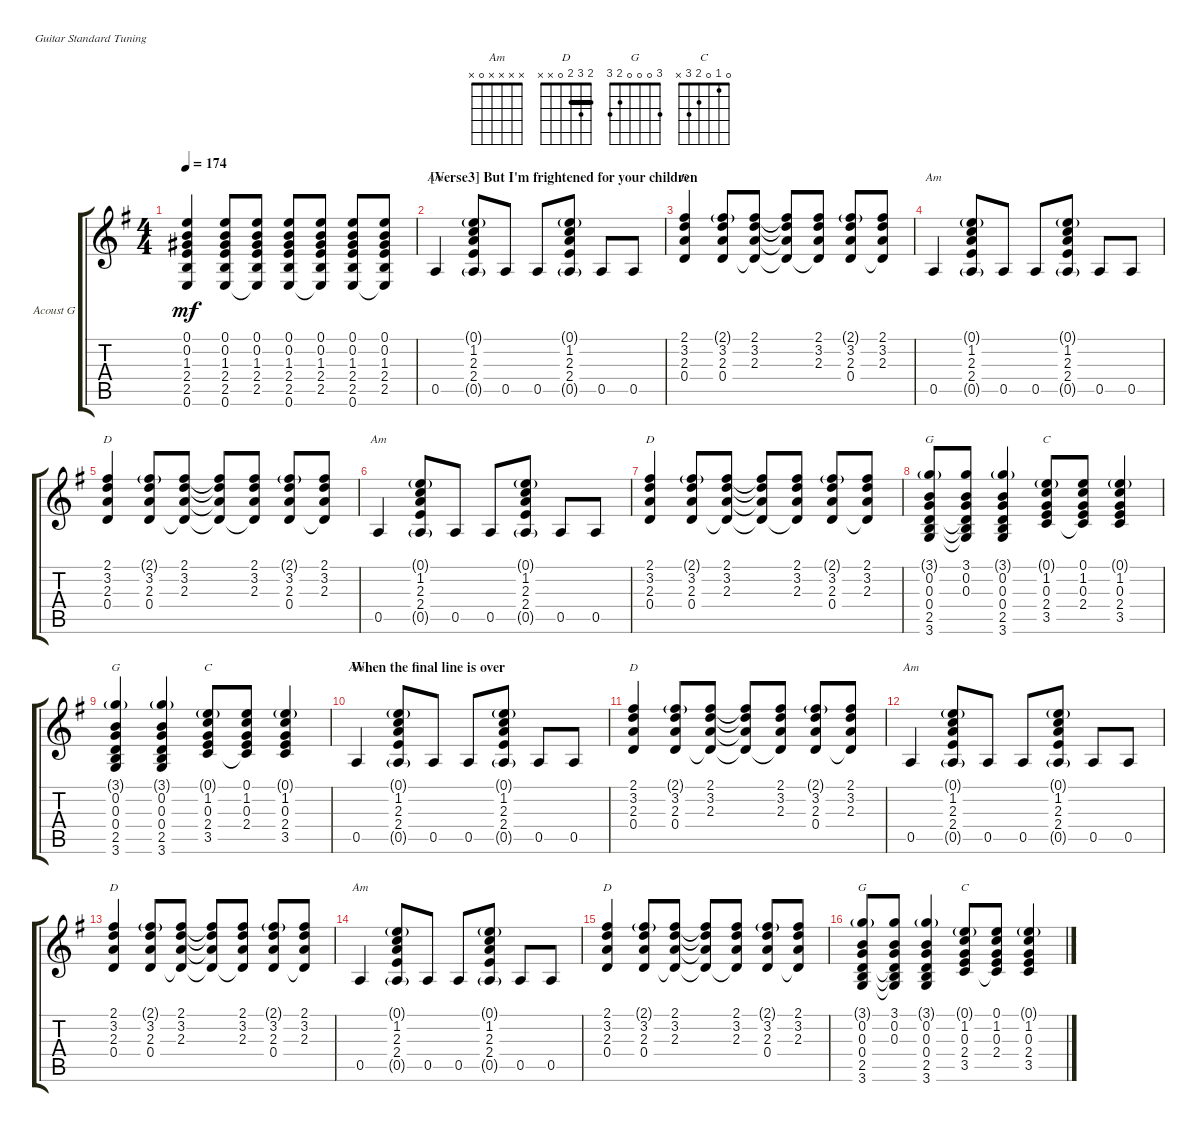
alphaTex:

\bracketExtendMode groupsimilarinstruments
\firstSystemTrackNameOrientation horizontal
\otherSystemsTrackNameOrientation horizontal
\track ("Acoustic Guitar" "Acoust G") {instrument acousticguitarsteel}
\staff {score tabs}
\tuning (E4 B3 G3 D3 A2 E2)
\chord ("Am" x x x x 0 x)
\chord ("D" 2 3 2 0 x x) {barre 2}
\chord ("G" 3 0 0 0 2 3)
\chord ("C" 0 1 0 2 3 x)
\ts (4 4)
\tempo 174
\clef g2
\ks eminor
(0.6 2.5 2.4 1.3 0.2 0.1).4{dy mf} (0.6 2.5 2.4 1.3 0.2 0.1).8 (0.6{t} 2.5 2.4 1.3 0.2 0.1).8 (0.6 2.5 2.4 1.3 0.2 0.1).8 (0.6{t} 2.5 2.4 1.3 0.2 0.1).8 (0.6 2.5 2.4 1.3 0.2 0.1).8 (0.6{t} 2.5 2.4 1.3 0.2 0.1).8 |
\section ("" "[Verse3] But I'm frightened for your children")
0.5.4{ch "Am"} (2.4 2.3 1.2 0.5{g} 0.1{g}).8 0.5.8 0.5.8 (2.4 2.3 1.2 0.5{g} 0.1{g}).8 0.5.8 0.5.8 |
(2.3 3.2 2.1 0.4).4{ch "D"} (2.3 3.2 2.1{g} 0.4).8 (2.3 3.2 2.1 0.4{t}).8 (2.3{t} 3.2{t} 2.1{t} 0.4{t}).8 (2.3 3.2 2.1 0.4{t}).8 (2.3 3.2 2.1{g} 0.4).8 (2.3 3.2 2.1 0.4{t}).8 |
0.5.4{ch "Am"} (2.4 2.3 1.2 0.5{g} 0.1{g}).8 0.5.8 0.5.8 (2.4 2.3 1.2 0.5{g} 0.1{g}).8 0.5.8 0.5.8 |
(2.3 3.2 2.1 0.4).4{ch "D"} (2.3 3.2 2.1{g} 0.4).8 (2.3 3.2 2.1 0.4{t}).8 (2.3{t} 3.2{t} 2.1{t} 0.4{t}).8 (2.3 3.2 2.1 0.4{t}).8 (2.3 3.2 2.1{g} 0.4).8 (2.3 3.2 2.1 0.4{t}).8 |
0.5.4{ch "Am"} (2.4 2.3 1.2 0.5{g} 0.1{g}).8 0.5.8 0.5.8 (2.4 2.3 1.2 0.5{g} 0.1{g}).8 0.5.8 0.5.8 |
(2.3 3.2 2.1 0.4).4{ch "D"} (2.3 3.2 2.1{g} 0.4).8 (2.3 3.2 2.1 0.4{t}).8 (2.3{t} 3.2{t} 2.1{t} 0.4{t}).8 (2.3 3.2 2.1 0.4{t}).8 (2.3 3.2 2.1{g} 0.4).8 (2.3 3.2 2.1 0.4{t}).8 |
(3.6 2.5 0.4 0.3 0.2 3.1{g}).8{ch "G"} (3.6{t} 2.5{t} 0.3 0.2 3.1 0.4{t}).8 (3.6 2.5 0.4 0.3 0.2 3.1{g}).4 (3.5 2.4 0.3 1.2 0.1{g}).8{ch "C"} (3.5{t} 2.4 0.3 1.2 0.1).8 (3.5 2.4 0.3 1.2 0.1{g}).4 |
(3.6 2.5 0.4 0.3 0.2 3.1{g}).4{ch "G"} (3.6 2.5 0.4 0.3 0.2 3.1{g}).4 (3.5 2.4 0.3 1.2 0.1{g}).8{ch "C"} (3.5{t} 2.4 0.3 1.2 0.1).8 (3.5 2.4 0.3 1.2 0.1{g}).4 |
\section ("" "When the final line is over")
0.5.4{ch "Am"} (2.4 2.3 1.2 0.5{g} 0.1{g}).8 0.5.8 0.5.8 (2.4 2.3 1.2 0.5{g} 0.1{g}).8 0.5.8 0.5.8 |
(2.3 3.2 2.1 0.4).4{ch "D"} (2.3 3.2 2.1{g} 0.4).8 (2.3 3.2 2.1 0.4{t}).8 (2.3{t} 3.2{t} 2.1{t} 0.4{t}).8 (2.3 3.2 2.1 0.4{t}).8 (2.3 3.2 2.1{g} 0.4).8 (2.3 3.2 2.1 0.4{t}).8 |
0.5.4{ch "Am"} (2.4 2.3 1.2 0.5{g} 0.1{g}).8 0.5.8 0.5.8 (2.4 2.3 1.2 0.5{g} 0.1{g}).8 0.5.8 0.5.8 |
(2.3 3.2 2.1 0.4).4{ch "D"} (2.3 3.2 2.1{g} 0.4).8 (2.3 3.2 2.1 0.4{t}).8 (2.3{t} 3.2{t} 2.1{t} 0.4{t}).8 (2.3 3.2 2.1 0.4{t}).8 (2.3 3.2 2.1{g} 0.4).8 (2.3 3.2 2.1 0.4{t}).8 |
0.5.4{ch "Am"} (2.4 2.3 1.2 0.5{g} 0.1{g}).8 0.5.8 0.5.8 (2.4 2.3 1.2 0.5{g} 0.1{g}).8 0.5.8 0.5.8 |
(2.3 3.2 2.1 0.4).4{ch "D"} (2.3 3.2 2.1{g} 0.4).8 (2.3 3.2 2.1 0.4{t}).8 (2.3{t} 3.2{t} 2.1{t} 0.4{t}).8 (2.3 3.2 2.1 0.4{t}).8 (2.3 3.2 2.1{g} 0.4).8 (2.3 3.2 2.1 0.4{t}).8 |
(3.6 2.5 0.4 0.3 0.2 3.1{g}).8{ch "G"} (3.6{t} 2.5{t} 0.3 0.2 3.1 0.4{t}).8 (3.6 2.5 0.4 0.3 0.2 3.1{g}).4 (3.5 2.4 0.3 1.2 0.1{g}).8{ch "C"} (3.5{t} 2.4 0.3 1.2 0.1).8 (3.5 2.4 0.3 1.2 0.1{g}).4
